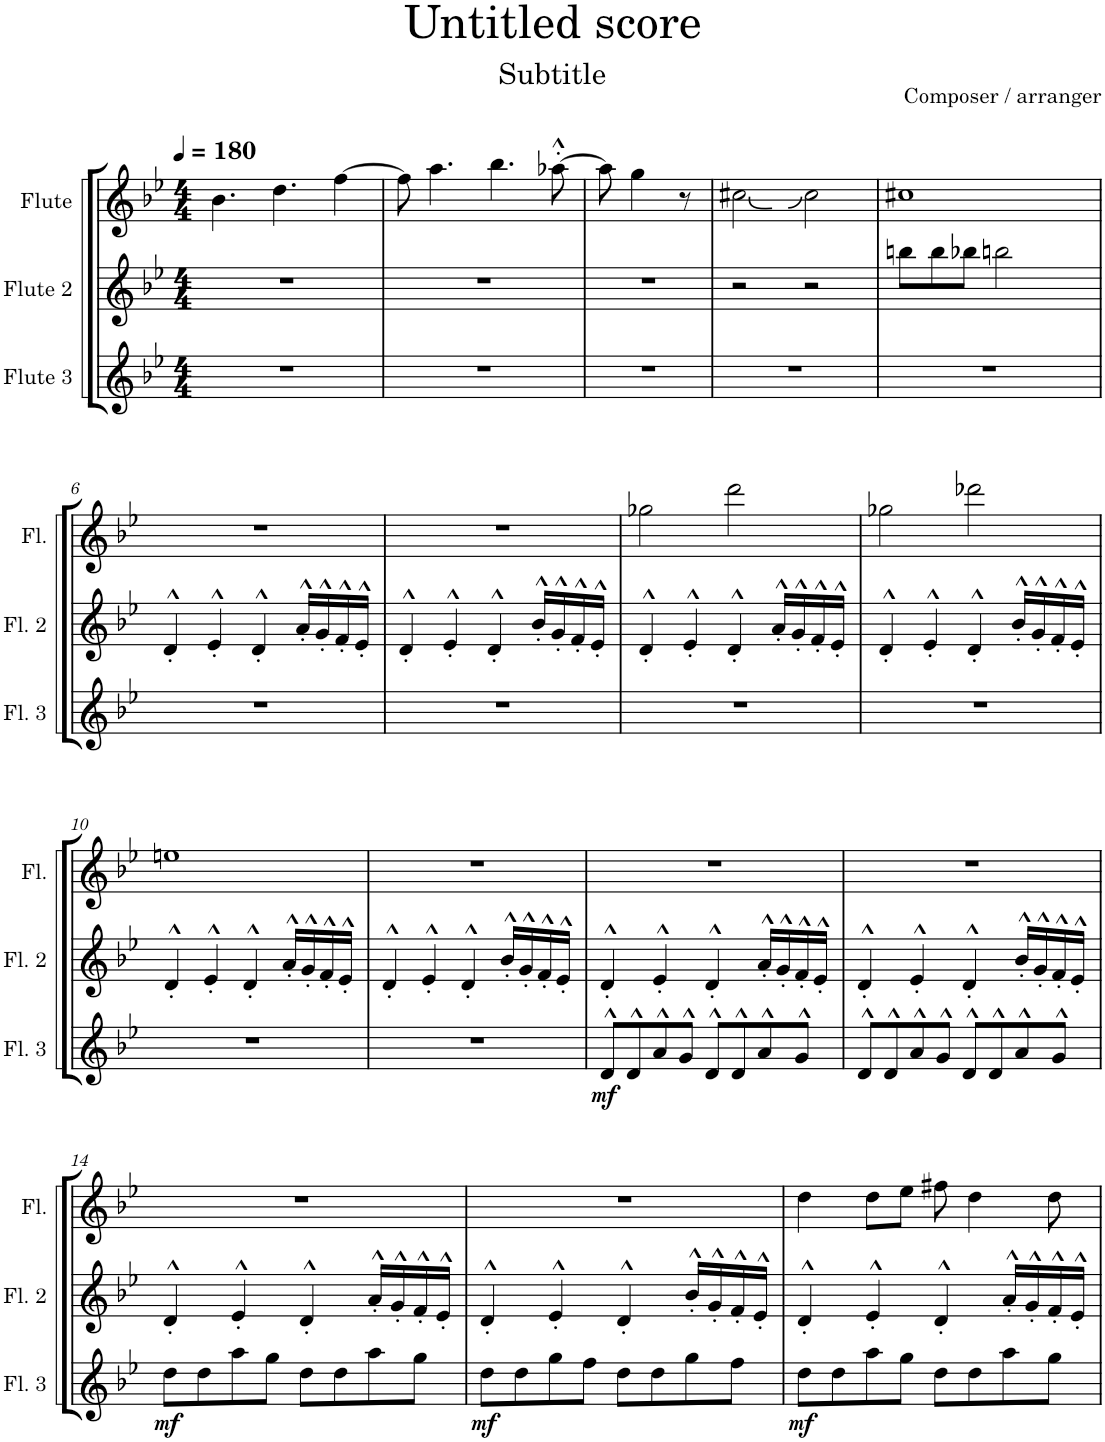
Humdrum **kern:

**kern	**dynam	**kern	**kern
*part3	*part3	*part2	*part1
*staff3	*staff3	*staff2	*staff1
*I"Flute 3	*	*I"Flute 2	*I"Flute
*I'Fl. 3	*	*I'Fl. 2	*I'Fl.
*clefG2	*	*clefG2	*clefG2
*k[b-e-]	*	*k[b-e-]	*k[b-e-]
*M4/4	*	*M4/4	*M4/4
*MM180	*	*MM180	*MM180
=1	=1	=1	=1
1r	.	1r	4.b-\
.	.	.	4.dd\
.	.	.	[4ff\
=2	=2	=2	=2
1r	.	1r	8ff\]
.	.	.	4.aa\
.	.	.	4.bb-\
.	.	.	[8aa-X'^^\
=3	=3	=3	=3
1r	.	1r	8aa-\]
.	.	.	4gg\
.	.	.	8r
.	.	.	2ryy
=4	=4	=4	=4
1r	.	2r	2cc#X\
.	.	2r	2cc#\
=5	=5	=5	=5
1r	.	8bbn\L	1cc#X
.	.	8bb\	.
.	.	8bb-X\J	.
.	.	2bbn\	.
.	.	8ryy	.
!!LO:LB:g=z
=6	=6	=6	=6
1r	.	4d'^^/	1r
.	.	4e-'^^/	.
.	.	4d'^^/	.
.	.	16a'^^/LL	.
.	.	16g'^^/	.
.	.	16f'^^/	.
.	.	16e-'^^/JJ	.
=7	=7	=7	=7
1r	.	4d'^^/	1r
.	.	4e-'^^/	.
.	.	4d'^^/	.
.	.	16b-'^^/LL	.
.	.	16g'^^/	.
.	.	16f'^^/	.
.	.	16e-'^^/JJ	.
=8	=8	=8	=8
1r	.	4d'^^/	2gg-X\
.	.	4e-'^^/	.
.	.	4d'^^/	2ddd\
.	.	16a'^^/LL	.
.	.	16g'^^/	.
.	.	16f'^^/	.
.	.	16e-'^^/JJ	.
=9	=9	=9	=9
1r	.	4d'^^/	2gg-X\
.	.	4e-'^^/	.
.	.	4d'^^/	2ddd-X\
.	.	16b-'^^/LL	.
.	.	16g'^^/	.
.	.	16f'^^/	.
.	.	16e-'^^/JJ	.
!!LO:LB:g=z
=10	=10	=10	=10
1r	.	4d'^^/	1een
.	.	4e-'^^/	.
.	.	4d'^^/	.
.	.	16a'^^/LL	.
.	.	16g'^^/	.
.	.	16f'^^/	.
.	.	16e-'^^/JJ	.
=11	=11	=11	=11
1r	.	4d'^^/	1r
.	.	4e-'^^/	.
.	.	4d'^^/	.
.	.	16b-'^^/LL	.
.	.	16g'^^/	.
.	.	16f'^^/	.
.	.	16e-'^^/JJ	.
=12	=12	=12	=12
!	!LO:DY:b	!	!
8d^^/L	mf	4d'^^/	1r
8d^^/	.	.	.
8a^^/	.	4e-'^^/	.
8g^^/J	.	.	.
8d^^/L	.	4d'^^/	.
8d^^/	.	.	.
8a^^/	.	16a'^^/LL	.
.	.	16g'^^/	.
8g^^/J	.	16f'^^/	.
.	.	16e-'^^/JJ	.
=13	=13	=13	=13
8d^^/L	.	4d'^^/	1r
8d^^/	.	.	.
8a^^/	.	4e-'^^/	.
8g^^/J	.	.	.
8d^^/L	.	4d'^^/	.
8d^^/	.	.	.
8a^^/	.	16b-'^^/LL	.
.	.	16g'^^/	.
8g^^/J	.	16f'^^/	.
.	.	16e-'^^/JJ	.
!!LO:LB:g=z
=14	=14	=14	=14
!	!LO:DY:b	!	!
8dd\L	mf	4d'^^/	1r
8dd\	.	.	.
8aa\	.	4e-'^^/	.
8gg\J	.	.	.
8dd\L	.	4d'^^/	.
8dd\	.	.	.
8aa\	.	16a'^^/LL	.
.	.	16g'^^/	.
8gg\J	.	16f'^^/	.
.	.	16e-'^^/JJ	.
=15	=15	=15	=15
!	!LO:DY:b	!	!
8dd\L	mf	4d'^^/	1r
8dd\	.	.	.
8gg\	.	4e-'^^/	.
8ff\J	.	.	.
8dd\L	.	4d'^^/	.
8dd\	.	.	.
8gg\	.	16b-'^^/LL	.
.	.	16g'^^/	.
8ff\J	.	16f'^^/	.
.	.	16e-'^^/JJ	.
=16	=16	=16	=16
!	!LO:DY:b	!	!
8dd\L	mf	4d'^^/	4dd\
8dd\	.	.	.
8aa\	.	4e-'^^/	8dd\L
8gg\J	.	.	8ee-\J
8dd\L	.	4d'^^/	8ff#X\
8dd\	.	.	4dd\
8aa\	.	16a'^^/LL	.
.	.	16g'^^/	.
8gg\J	.	16f'^^/	8dd\
.	.	16e-'^^/JJ	.
=	=	=	=
*-	*-	*-	*-
